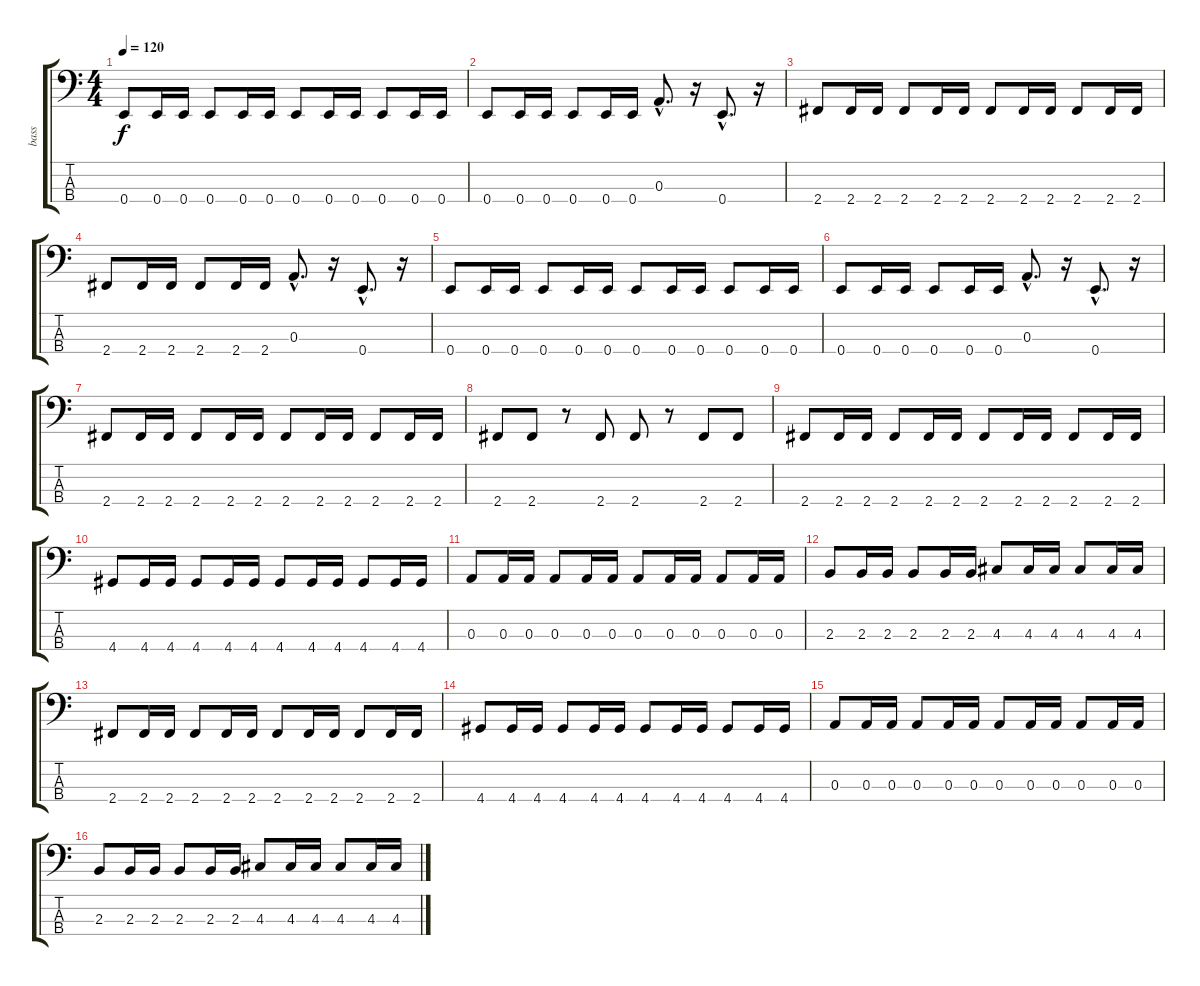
\track ("bass" "bass") {instrument electricbassfinger}
\staff {score tabs}
\tuning (G2 D2 A1 E1) {hide}
\ts (4 4)
\tempo 120
\clef f4
\ks c
0.4.8{dy f instrument electricbassfinger} 0.4.16 0.4.16 0.4.8 0.4.16 0.4.16 0.4.8 0.4.16 0.4.16 0.4.8 0.4.16 0.4.16 |
0.4.8 0.4.16 0.4.16 0.4.8 0.4.16 0.4.16 0.3{hac}.8{d} r.16 0.4{hac}.8{d} r.16 |
2.4.8 2.4.16 2.4.16 2.4.8 2.4.16 2.4.16 2.4.8 2.4.16 2.4.16 2.4.8 2.4.16 2.4.16 |
2.4.8 2.4.16 2.4.16 2.4.8 2.4.16 2.4.16 0.3{hac}.8{d} r.16 0.4{hac}.8{d} r.16 |
0.4.8 0.4.16 0.4.16 0.4.8 0.4.16 0.4.16 0.4.8 0.4.16 0.4.16 0.4.8 0.4.16 0.4.16 |
0.4.8 0.4.16 0.4.16 0.4.8 0.4.16 0.4.16 0.3{hac}.8{d} r.16 0.4{hac}.8{d} r.16 |
2.4.8 2.4.16 2.4.16 2.4.8 2.4.16 2.4.16 2.4.8 2.4.16 2.4.16 2.4.8 2.4.16 2.4.16 |
2.4.8 2.4.8 r.8 2.4.8 2.4.8 r.8 2.4.8 2.4.8 |
2.4.8 2.4.16 2.4.16 2.4.8 2.4.16 2.4.16 2.4.8 2.4.16 2.4.16 2.4.8 2.4.16 2.4.16 |
4.4.8 4.4.16 4.4.16 4.4.8 4.4.16 4.4.16 4.4.8 4.4.16 4.4.16 4.4.8 4.4.16 4.4.16 |
0.3.8 0.3.16 0.3.16 0.3.8 0.3.16 0.3.16 0.3.8 0.3.16 0.3.16 0.3.8 0.3.16 0.3.16 |
2.3.8 2.3.16 2.3.16 2.3.8 2.3.16 2.3.16 4.3.8 4.3.16 4.3.16 4.3.8 4.3.16 4.3.16 |
2.4.8 2.4.16 2.4.16 2.4.8 2.4.16 2.4.16 2.4.8 2.4.16 2.4.16 2.4.8 2.4.16 2.4.16 |
4.4.8 4.4.16 4.4.16 4.4.8 4.4.16 4.4.16 4.4.8 4.4.16 4.4.16 4.4.8 4.4.16 4.4.16 |
0.3.8 0.3.16 0.3.16 0.3.8 0.3.16 0.3.16 0.3.8 0.3.16 0.3.16 0.3.8 0.3.16 0.3.16 |
2.3.8 2.3.16 2.3.16 2.3.8 2.3.16 2.3.16 4.3.8 4.3.16 4.3.16 4.3.8 4.3.16 4.3.16
